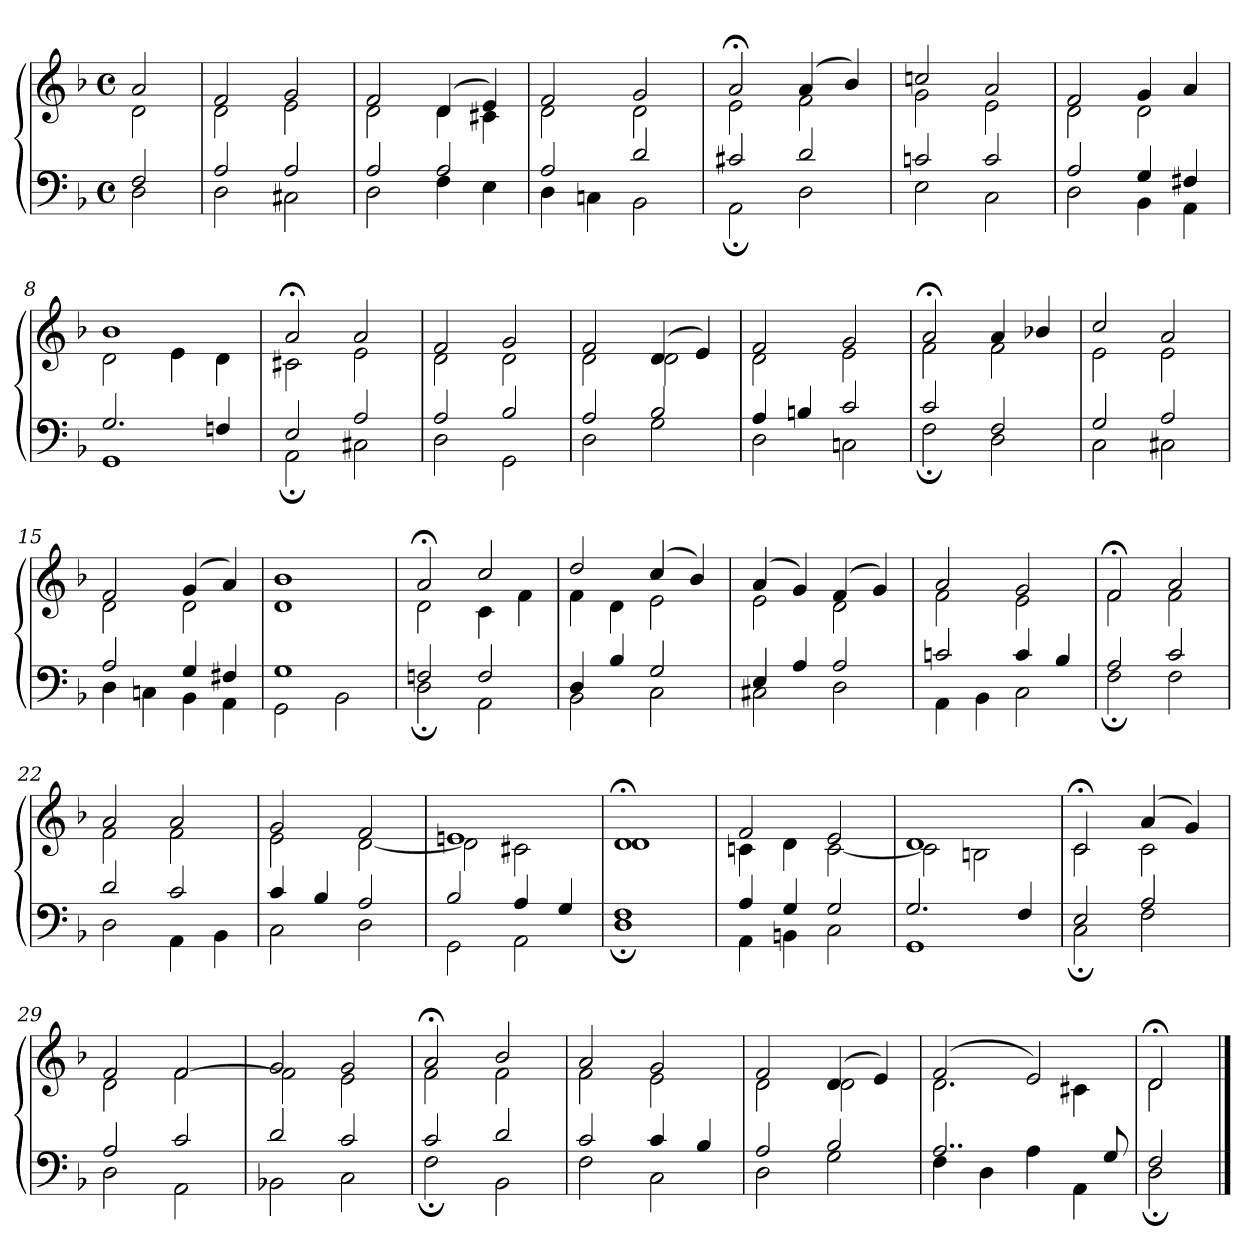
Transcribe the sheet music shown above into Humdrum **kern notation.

**kern	**kern
*part1	*part1
*staff2	*staff1
*clefF4	*clefG2
*k[b-]	*k[b-]
*M4/4	*M4/4
*met(c)	*met(c)
=1	=1
*^	*^
2F	2D	2a	2d
=2	=2	=2	=2
2A	2D	2f	2d
2A	2C#X	2g	2e
=3	=3	=3	=3
2A	2D	2f	2d
2A	4F	(4d	4d
.	4E	4e)	4c#X
=4	=4	=4	=4
2A	4D	2f	2d
.	4Cn	.	.
2d	2BB-	2g	2d
=5	=5	=5	=5
2c#X	2AA;	2a;<	2e
2d	2D	(4a	2f
.	.	4b-)	.
=6	=6	=6	=6
2cn	2E	2ccn	2g
2c	2C	2a	2e
=7	=7	=7	=7
2A	2D	2f	2d
4G	4BB-	4g	2d
4F#X	4AA	4a	.
!!LO:LB:g=z	!!
=8	=8	=8	=8
2.G	1GG	1b-	2d
.	.	.	4e
4Fn	.	.	4d
=9	=9	=9	=9
2E	2AA;	2a;<	2c#X
2A	2C#X	2a	2e
=10	=10	=10	=10
2A	2D	2f	2d
2B-	2GG	2g	2d
=11	=11	=11	=11
2A	2D	2f	2d
2B-	2G	(4d	2d
.	.	4e)	.
=12	=12	=12	=12
4A	2D	2f	2d
4Bn	.	.	.
2c	2Cn	2g	2e
=13	=13	=13	=13
2c	2F;	2a;<	2f
2F	2D	4a	2f
.	.	4b-X	.
=14	=14	=14	=14
2G	2C	2cc	2e
2A	2C#X	2a	2e
!!LO:LB:g=z	!!
=15	=15	=15	=15
2A	4D	2f	2d
.	4Cn	.	.
4G	4BB-	(4g	2d
4F#X	4AA	4a)	.
=16	=16	=16	=16
1G	2GG	1b-	1d
.	2BB-	.	.
=17	=17	=17	=17
2Fn	2D;	2a;<	2d
2F	2AA	2cc	4c
.	.	.	4f
=18	=18	=18	=18
4D	2BB-	2dd	4f
4B-	.	.	4d
2G	2C	(4cc	2e
.	.	4b-)	.
=19	=19	=19	=19
4E	2C#X	(4a	2e
4A	.	4g)	.
2A	2D	(4f	2d
.	.	4g)	.
=20	=20	=20	=20
2cn	4AA	2a	2f
.	4BB-	.	.
4c	2C	2g	2e
4B-	.	.	.
=21	=21	=21	=21
2A	2F;	2f;<	2f
2c	2F	2a	2f
!!LO:LB:g=z	!!
=22	=22	=22	=22
2d	2D	2a	2f
2c	4AA	2a	2f
.	4BB-	.	.
=23	=23	=23	=23
4c	2C	2g	2e
4B-	.	.	.
2A	2D	2f	[2d
=24	=24	=24	=24
2B-	2GG	1en	2d]
4A	2AA	.	2c#X
4G	.	.	.
=25	=25	=25	=25
1F	1D;	1d;<	1d
=26	=26	=26	=26
4A	4AA	2f	4cn
4G	4BBn	.	4d
2G	2C	2e	[2c
=27	=27	=27	=27
2.G	1GG	1d	2c]
.	.	.	2Bn
4F	.	.	.
=28	=28	=28	=28
2E	2C;	2c;<	2c
2A	2F	(4a	2c
.	.	4g)	.
!!LO:LB:g=z	!!
=29	=29	=29	=29
2A	2D	2f	2d
2c	2AA	[2f	2f
=30	=30	=30	=30
2d	2BB-X	2g	2f]
2c	2C	2g	2e
=31	=31	=31	=31
2c	2F;	2a;<	2f
2d	2BB-	2b-	2f
=32	=32	=32	=32
2c	2F	2a	2f
4c	2C	2g	2e
4B-	.	.	.
=33	=33	=33	=33
2A	2D	2f	2d
2B-	2G	(4d	2d
.	.	4e)	.
=34	=34	=34	=34
2..A	4F	(2f	2.d
.	4D	.	.
.	4A	2e)	.
.	4AA	.	4c#X
8G	.	.	.
=35	=35	=35	=35
2F	2D;	2d;<	2d
*v	*v	*	*
*	*v	*v
==	==
*-	*-
